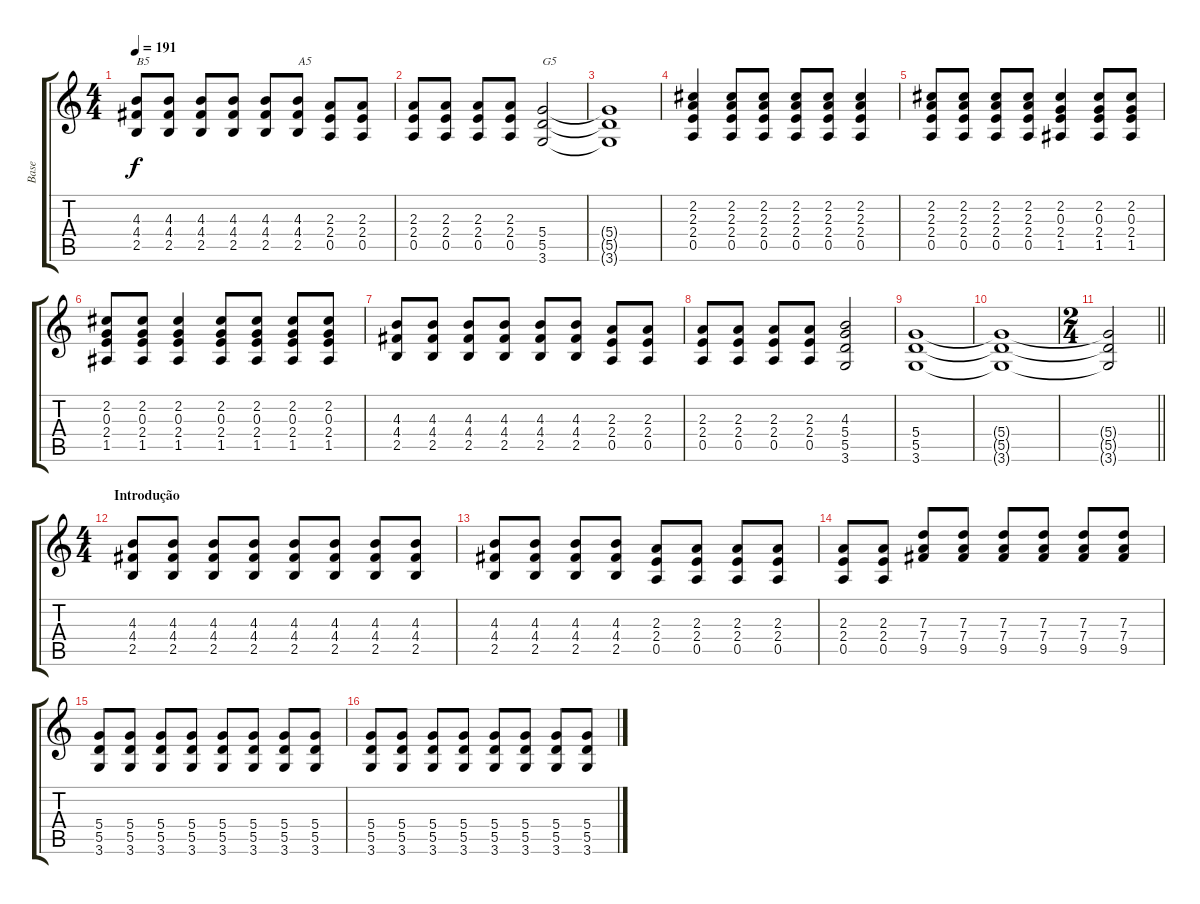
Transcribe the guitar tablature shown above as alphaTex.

\track ("Base" "Base") {instrument overdrivenguitar}
\staff {score tabs}
\tuning (E4 B3 G3 D3 A2 E2) {hide}
\ts (4 4)
\tempo 191
\clef g2
\ks c
(4.3 4.4 2.5).8{txt "B5" dy f instrument overdrivenguitar} (4.3 4.4 2.5).8 (4.3 4.4 2.5).8 (4.3 4.4 2.5).8 (4.3 4.4 2.5).8 (4.3 4.4 2.5).8{txt "A5"} (2.3 2.4 0.5).8 (2.3 2.4 0.5).8 |
(2.3 2.4 0.5).8 (2.3 2.4 0.5).8 (2.3 2.4 0.5).8 (2.3 2.4 0.5).8 (5.4 5.5 3.6).2{txt "G5"} |
(5.4{t} 5.5{t} 3.6{t}).1 |
(2.2 2.3 2.4 0.5).4{instrument electricguitarclean} (2.2 2.3 2.4 0.5).8 (2.2 2.3 2.4 0.5).8 (2.2 2.3 2.4 0.5).8 (2.2 2.3 2.4 0.5).8 (2.2 2.3 2.4 0.5).4 |
(2.2 2.3 2.4 0.5).8 (2.2 2.3 2.4 0.5).8 (2.2 2.3 2.4 0.5).8 (2.2 2.3 2.4 0.5).8 (2.2 0.3 2.4 1.5).4 (2.2 0.3 2.4 1.5).8 (2.2 0.3 2.4 1.5).8 |
(2.2 0.3 2.4 1.5).8 (2.2 0.3 2.4 1.5).8 (2.2 0.3 2.4 1.5).4 (2.2 0.3 2.4 1.5).8 (2.2 0.3 2.4 1.5).8 (2.2 0.3 2.4 1.5).8 (2.2 0.3 2.4 1.5).8 |
(4.3 4.4 2.5).8{instrument overdrivenguitar} (4.3 4.4 2.5).8 (4.3 4.4 2.5).8 (4.3 4.4 2.5).8 (4.3 4.4 2.5).8 (4.3 4.4 2.5).8 (2.3 2.4 0.5).8 (2.3 2.4 0.5).8 |
(2.3 2.4 0.5).8 (2.3 2.4 0.5).8 (2.3 2.4 0.5).8 (2.3 2.4 0.5).8 (4.3 5.4 5.5 3.6).2 |
(5.4 5.5 3.6).1 |
(5.4{t} 5.5{t} 3.6{t}).1 |
\ts (2 4)
\barLineRight lightlight
(5.4{t} 5.5{t} 3.6{t}).2 |
\ts (4 4)
\section ("" "Introdução")
(4.3 4.4 2.5).8 (4.3 4.4 2.5).8 (4.3 4.4 2.5).8 (4.3 4.4 2.5).8 (4.3 4.4 2.5).8 (4.3 4.4 2.5).8 (4.3 4.4 2.5).8 (4.3 4.4 2.5).8 |
(4.3 4.4 2.5).8 (4.3 4.4 2.5).8 (4.3 4.4 2.5).8 (4.3 4.4 2.5).8 (2.3 2.4 0.5).8 (2.3 2.4 0.5).8 (2.3 2.4 0.5).8 (2.3 2.4 0.5).8 |
(2.3 2.4 0.5).8 (2.3 2.4 0.5).8 (7.3 7.4 9.5).8 (7.3 7.4 9.5).8 (7.3 7.4 9.5).8 (7.3 7.4 9.5).8 (7.3 7.4 9.5).8 (7.3 7.4 9.5).8 |
(5.4 5.5 3.6).8 (5.4 5.5 3.6).8 (5.4 5.5 3.6).8 (5.4 5.5 3.6).8 (5.4 5.5 3.6).8 (5.4 5.5 3.6).8 (5.4 5.5 3.6).8 (5.4 5.5 3.6).8 |
(5.4 5.5 3.6).8 (5.4 5.5 3.6).8 (5.4 5.5 3.6).8 (5.4 5.5 3.6).8 (5.4 5.5 3.6).8 (5.4 5.5 3.6).8 (5.4 5.5 3.6).8 (5.4 5.5 3.6).8
